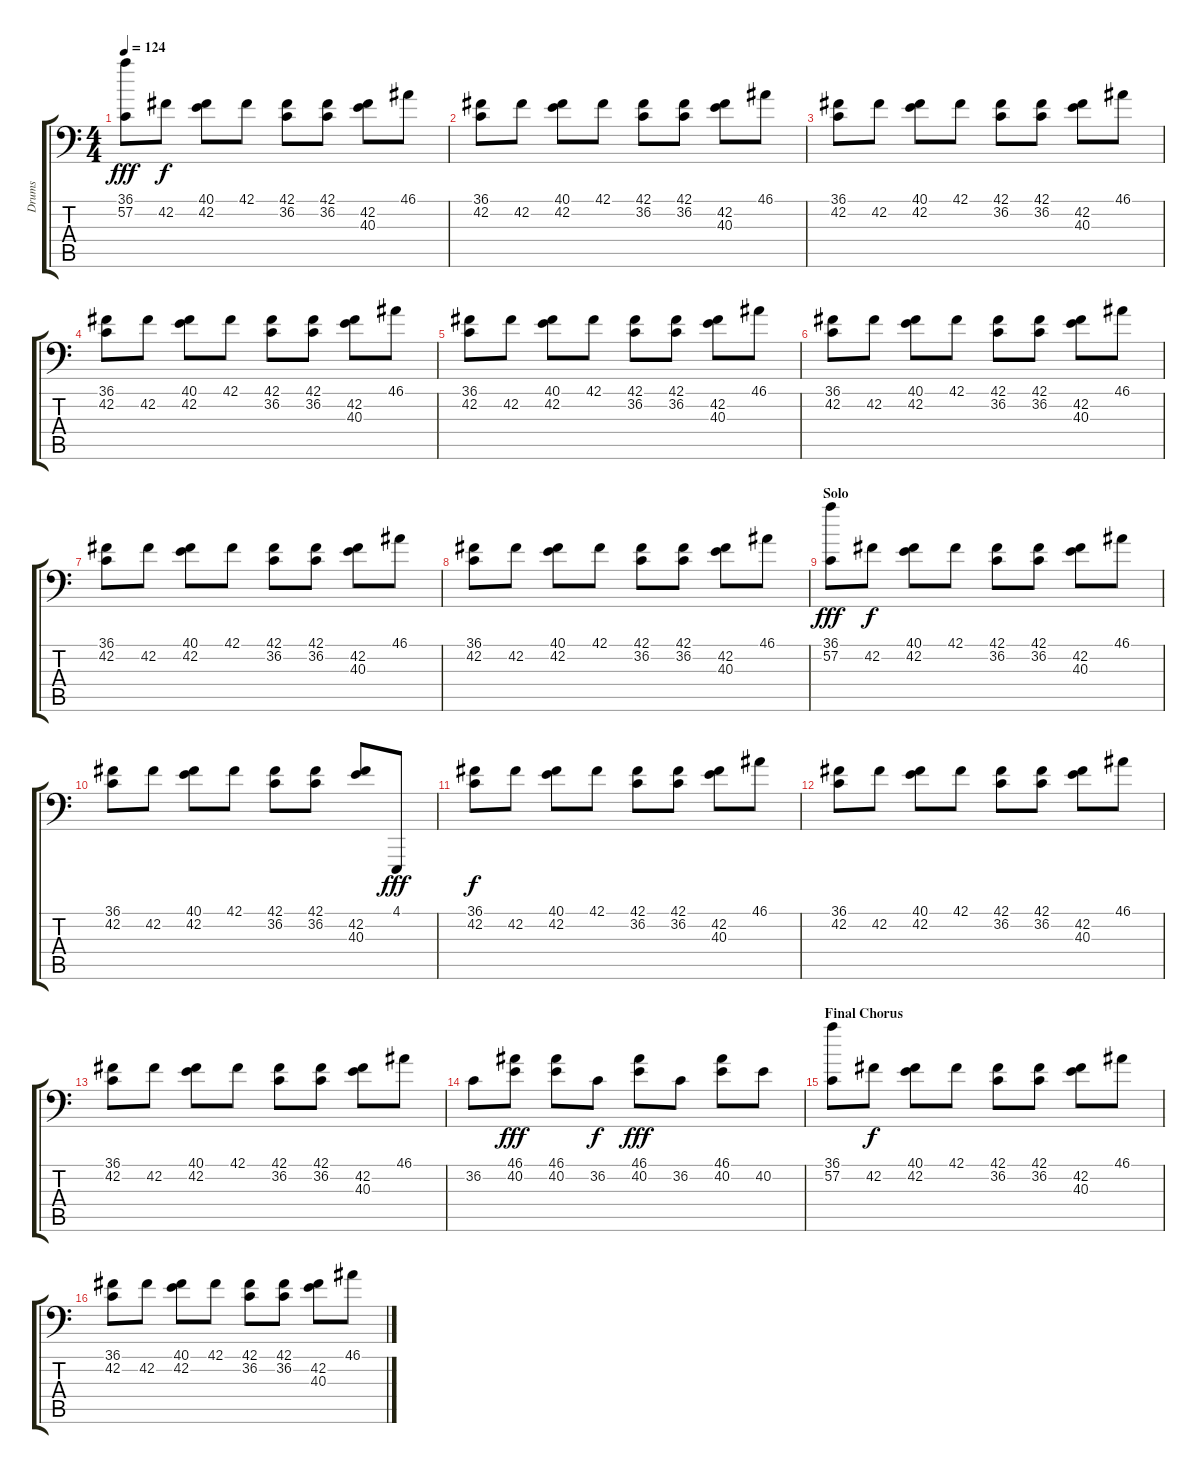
\track ("Drums" "Drums") {instrument acousticgrandpiano}
\staff {score tabs}
\tuning (C-1 C-1 C-1 C-1 C-1 C-1) {hide}
\ts (4 4)
\tempo 124
\clef f4
\ks c
(36.1 57.2).8{dy fff} 42.2.8{dy f} (40.1 42.2).8 42.1.8 (42.1 36.2).8 (42.1 36.2).8 (42.2 40.3).8 46.1.8 |
(36.1 42.2).8 42.2.8 (40.1 42.2).8 42.1.8 (42.1 36.2).8 (42.1 36.2).8 (42.2 40.3).8 46.1.8 |
(36.1 42.2).8 42.2.8 (40.1 42.2).8 42.1.8 (42.1 36.2).8 (42.1 36.2).8 (42.2 40.3).8 46.1.8 |
(36.1 42.2).8 42.2.8 (40.1 42.2).8 42.1.8 (42.1 36.2).8 (42.1 36.2).8 (42.2 40.3).8 46.1.8 |
(36.1 42.2).8 42.2.8 (40.1 42.2).8 42.1.8 (42.1 36.2).8 (42.1 36.2).8 (42.2 40.3).8 46.1.8 |
(36.1 42.2).8 42.2.8 (40.1 42.2).8 42.1.8 (42.1 36.2).8 (42.1 36.2).8 (42.2 40.3).8 46.1.8 |
(36.1 42.2).8 42.2.8 (40.1 42.2).8 42.1.8 (42.1 36.2).8 (42.1 36.2).8 (42.2 40.3).8 46.1.8 |
(36.1 42.2).8 42.2.8 (40.1 42.2).8 42.1.8 (42.1 36.2).8 (42.1 36.2).8 (42.2 40.3).8 46.1.8 |
\section ("" "Solo")
(36.1 57.2).8{dy fff} 42.2.8{dy f} (40.1 42.2).8 42.1.8 (42.1 36.2).8 (42.1 36.2).8 (42.2 40.3).8 46.1.8 |
(36.1 42.2).8 42.2.8 (40.1 42.2).8 42.1.8 (42.1 36.2).8 (42.1 36.2).8 (42.2 40.3).8 4.1.8{dy fff} |
(36.1 42.2).8{dy f} 42.2.8 (40.1 42.2).8 42.1.8 (42.1 36.2).8 (42.1 36.2).8 (42.2 40.3).8 46.1.8 |
(36.1 42.2).8 42.2.8 (40.1 42.2).8 42.1.8 (42.1 36.2).8 (42.1 36.2).8 (42.2 40.3).8 46.1.8 |
(36.1 42.2).8 42.2.8 (40.1 42.2).8 42.1.8 (42.1 36.2).8 (42.1 36.2).8 (42.2 40.3).8 46.1.8 |
36.2.8 (46.1 40.2).8{dy fff} (46.1 40.2).8 36.2.8{dy f} (46.1 40.2).8{dy fff} 36.2.8 (46.1 40.2).8 40.2.8 |
\section ("" "Final Chorus")
(36.1 57.2).8 42.2.8{dy f} (40.1 42.2).8 42.1.8 (42.1 36.2).8 (42.1 36.2).8 (42.2 40.3).8 46.1.8 |
(36.1 42.2).8 42.2.8 (40.1 42.2).8 42.1.8 (42.1 36.2).8 (42.1 36.2).8 (42.2 40.3).8 46.1.8
